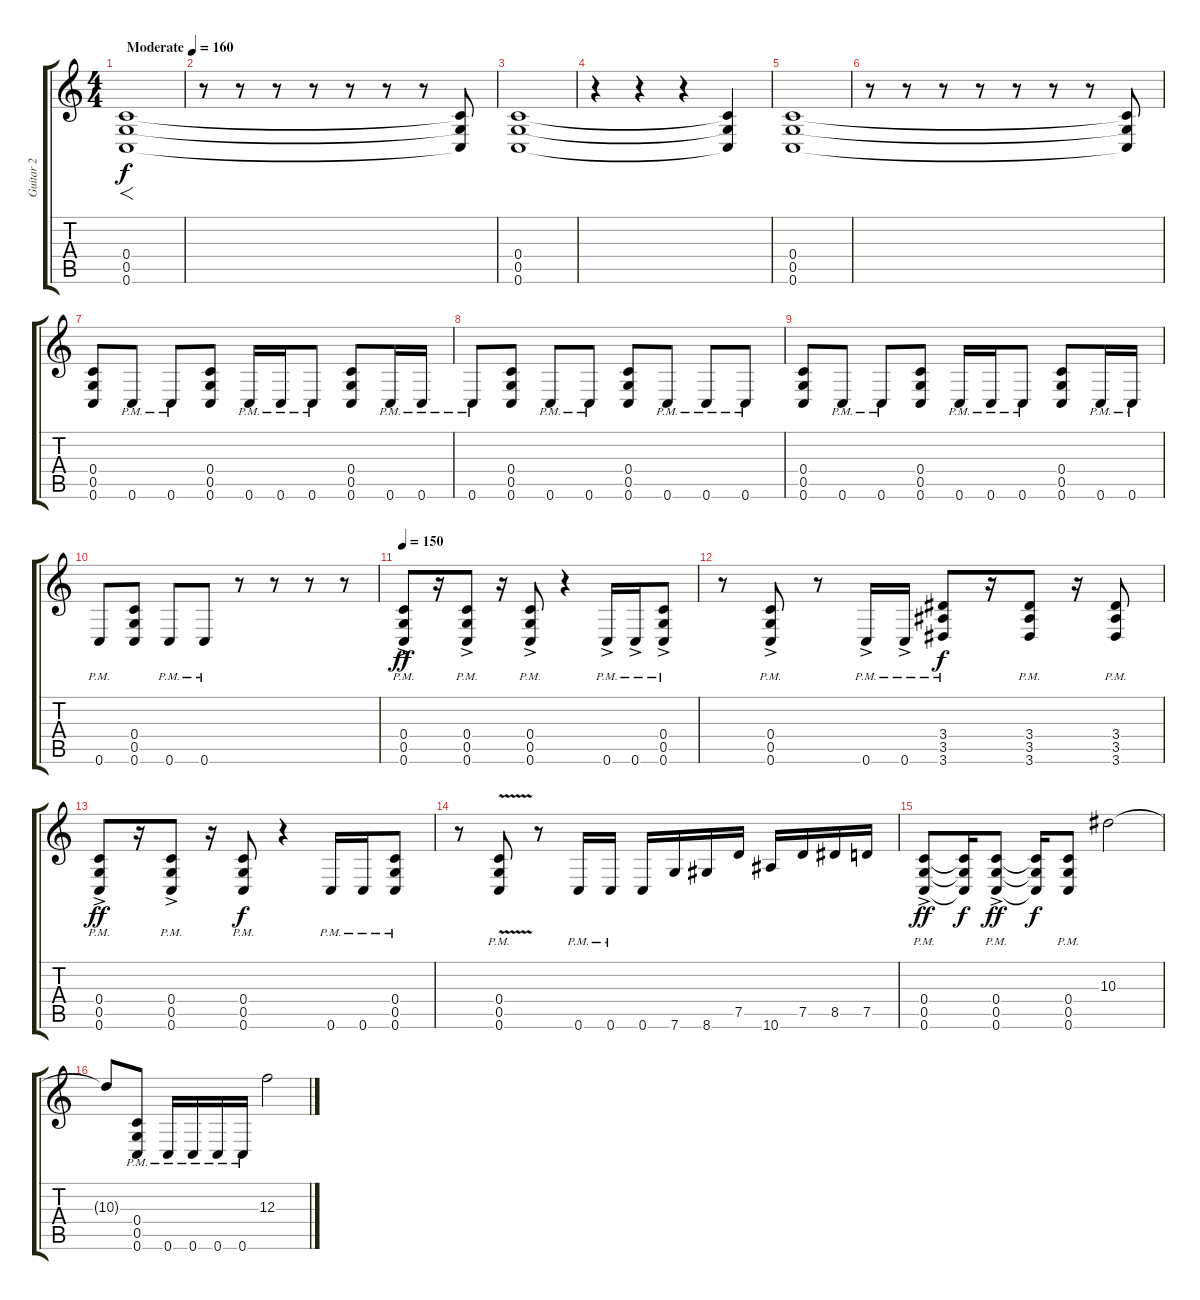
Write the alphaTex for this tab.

\track ("Guitar 2" "Guitar 2") {instrument distortionguitar}
\staff {score tabs}
\tuning (D4 A3 F3 C3 G2 C2) {hide}
\ts (4 4)
\tempo (160 "Moderate")
\clef g2
\ks c
(0.4 0.5 0.6).1{f dy f instrument distortionguitar} |
r.8 r.8 r.8 r.8 r.8 r.8 r.8 (0.4{t} 0.5{t} 0.6{t}).8 |
(0.4 0.5 0.6).1 |
r.4 r.4 r.4 (0.4{t} 0.5{t} 0.6{t}).4 |
(0.4 0.5 0.6).1 |
r.8 r.8 r.8 r.8 r.8 r.8 r.8 (0.4{t} 0.5{t} 0.6{t}).8 |
(0.4 0.5 0.6).8 0.6{pm}.8 0.6{pm}.8 (0.4 0.5 0.6).8 0.6{pm}.16 0.6{pm}.16 0.6{pm}.8 (0.4 0.5 0.6).8 0.6{pm}.16 0.6{pm}.16 |
0.6{pm}.8 (0.4 0.5 0.6).8 0.6{pm}.8 0.6{pm}.8 (0.4 0.5 0.6).8 0.6{pm}.8 0.6{pm}.8 0.6{pm}.8 |
(0.4 0.5 0.6).8 0.6{pm}.8 0.6{pm}.8 (0.4 0.5 0.6).8 0.6{pm}.16 0.6{pm}.16 0.6{pm}.8 (0.4 0.5 0.6).8 0.6{pm}.16 0.6{pm}.16 |
0.6{pm}.8 (0.4 0.5 0.6).8 0.6{pm}.8 0.6{pm}.8 r.8 r.8 r.8 r.8 |
\tempo 150
(0.4{ac pm} 0.5{ac pm} 0.6{ac pm}).8{dy ff} r.16 (0.4{ac pm} 0.5{ac pm} 0.6{ac pm}).8 r.16 (0.4{ac pm} 0.5{ac pm} 0.6{ac pm}).8 r.4 0.6{ac pm}.16 0.6{ac pm}.16 (0.4{ac} 0.5{ac} 0.6{ac pm}).8 |
r.8 (0.4{ac} 0.5{ac pm} 0.6{ac}).8 r.8 0.6{ac pm}.16 0.6{ac pm}.16 (3.4{pm} 3.5 3.6).8{dy f} r.16 (3.4{pm} 3.5 3.6).8 r.16 (3.4{pm} 3.5 3.6).8 |
(0.4{ac pm} 0.5{ac pm} 0.6{ac pm}).8{dy ff} r.16 (0.4{ac pm} 0.5{ac pm} 0.6{ac pm}).8 r.16 (0.4{pm} 0.5{pm} 0.6{pm}).8{dy f} r.4 0.6{pm}.16 0.6{pm}.16 (0.4 0.5 0.6{pm}).8 |
r.8 (0.4 0.5{v} 0.6{pm}).8 r.8 0.6{pm}.16 0.6{pm}.16 0.6.16 7.6.16 8.6.16 7.5.16 10.6.16 7.5.16 8.5.16 7.5.16 |
(0.4{ac pm} 0.5{ac pm} 0.6{ac pm}).8{dy ff} (0.4{t} 0.5{t} 0.6{t}).16{dy f} (0.4{ac pm} 0.5{ac pm} 0.6{ac pm}).8{dy ff} (0.4{t} 0.5{t} 0.6{t}).16{dy f} (0.4{pm} 0.5{pm} 0.6{pm}).8 10.3.2 |
10.3{t}.8 (0.4{pm} 0.5{pm} 0.6{pm}).8 0.6{pm}.16 0.6{pm}.16 0.6{pm}.16 0.6{pm}.16 12.3.2
